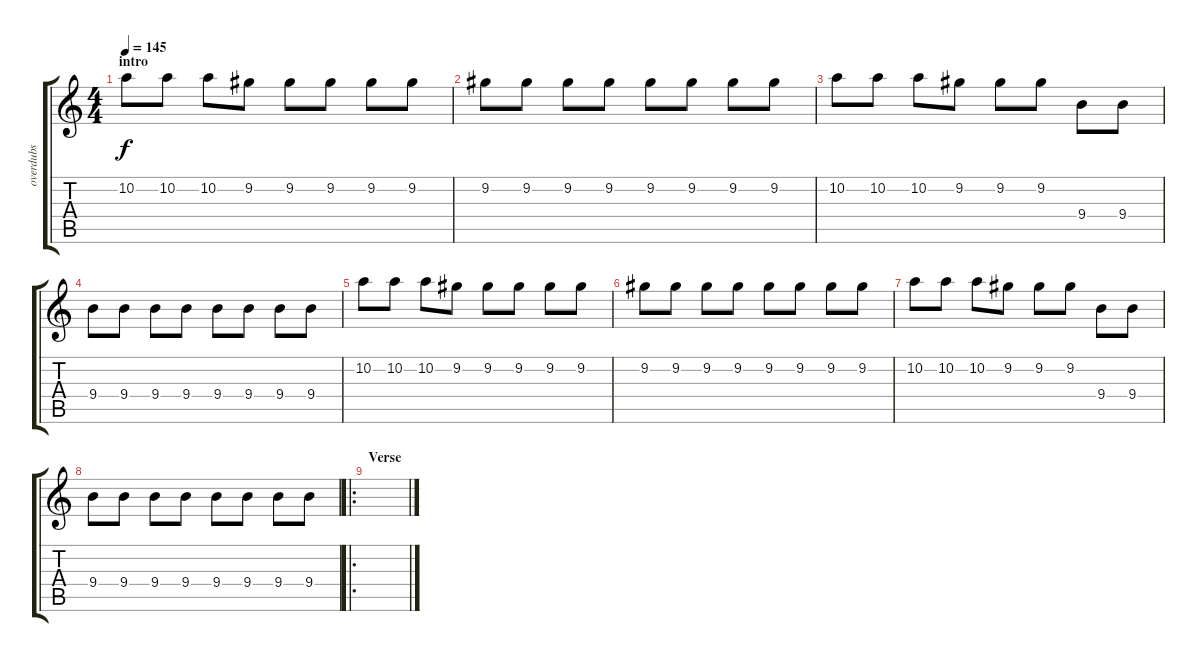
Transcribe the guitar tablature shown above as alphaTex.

\track ("overdubs" "overdubs") {instrument overdrivenguitar}
\staff {score tabs}
\tuning (E4 B3 G3 D3 A2 E2) {hide}
\ts (4 4)
\section ("" "intro")
\tempo 145
\clef g2
\ks c
10.2.8{dy f instrument overdrivenguitar} 10.2.8 10.2.8 9.2.8 9.2.8 9.2.8 9.2.8 9.2.8 |
9.2.8 9.2.8 9.2.8 9.2.8 9.2.8 9.2.8 9.2.8 9.2.8 |
10.2.8 10.2.8 10.2.8 9.2.8 9.2.8 9.2.8 9.4.8 9.4.8 |
9.4.8 9.4.8 9.4.8 9.4.8 9.4.8 9.4.8 9.4.8 9.4.8 |
10.2.8 10.2.8 10.2.8 9.2.8 9.2.8 9.2.8 9.2.8 9.2.8 |
9.2.8 9.2.8 9.2.8 9.2.8 9.2.8 9.2.8 9.2.8 9.2.8 |
10.2.8 10.2.8 10.2.8 9.2.8 9.2.8 9.2.8 9.4.8 9.4.8 |
9.4.8 9.4.8 9.4.8 9.4.8 9.4.8 9.4.8 9.4.8 9.4.8 |
\ro
\section ("" "Verse")
